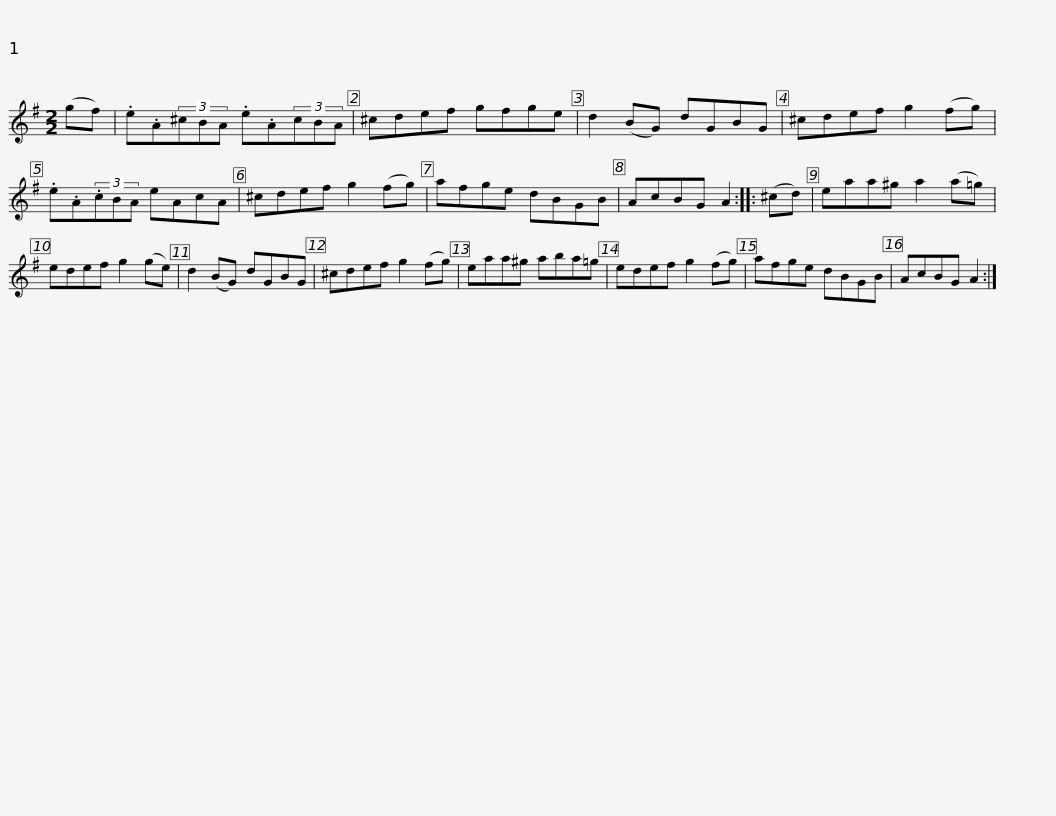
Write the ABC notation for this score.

X:1
L:1/8
M:2/2
I:linebreak $
K:G
V:1 treble
V:1
 (gf) | .e.A(3^cBA .e.A(3cBA | ^cdef gfge | d2 (BG) dGBG | ^cdef g2 (fg) | %5
 .e.A(3.cBA eAcA |$ ^cdef g2 (fg) | afge dBGB | AcBG A2 :: (^cd) | %10
 eaa^g a2 (a=g) | edef g2 (ge) |$ d2 (BG) dGBG | ^cdef g2 (fg) | eaa^g aba=g | %15
 edef g2 (fg) | afge dBGB | AcBG A2 :| %18
